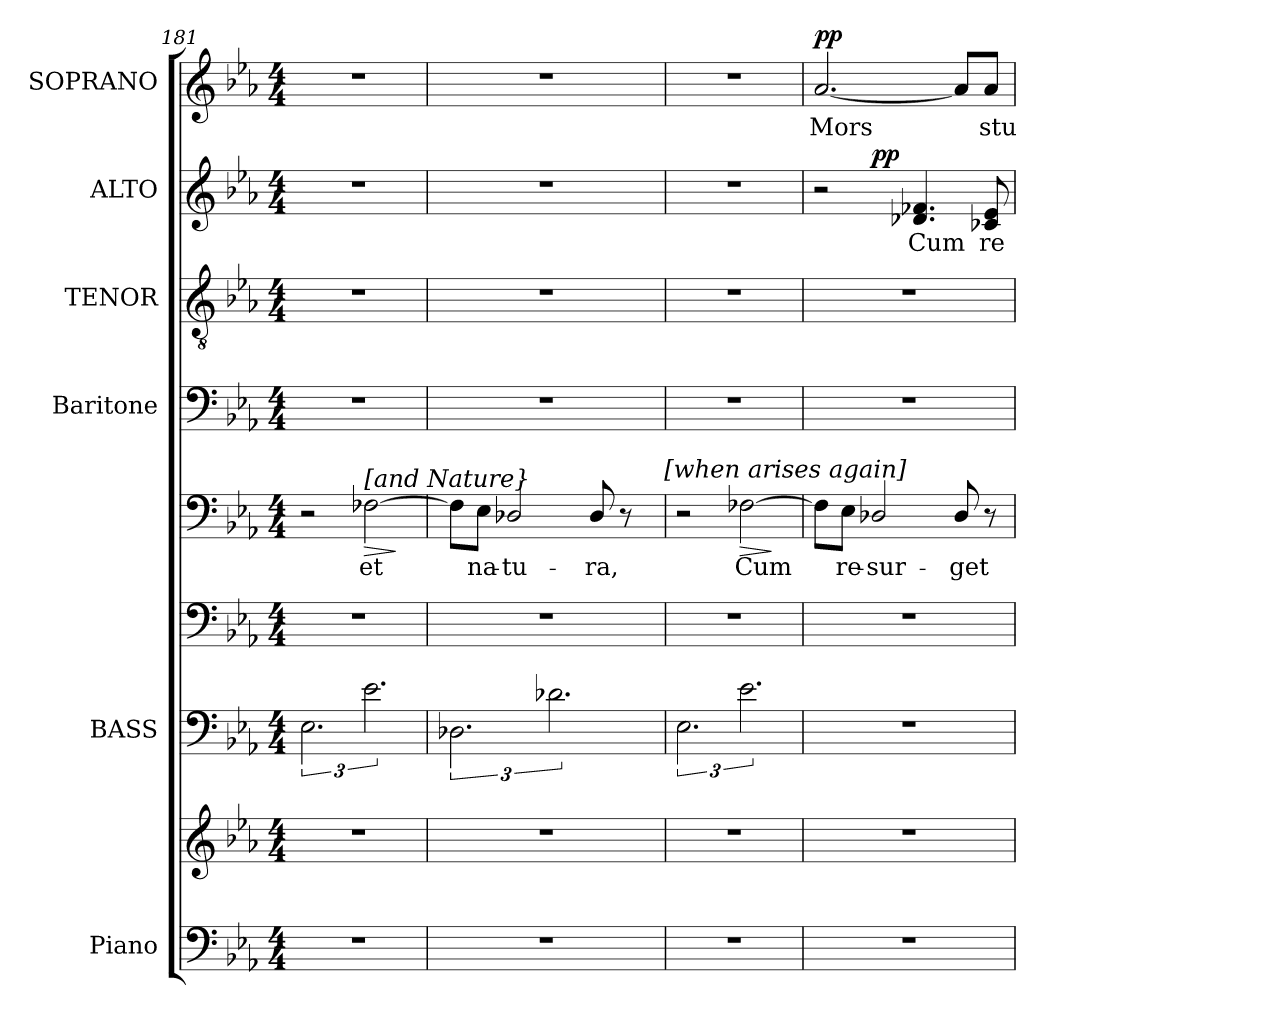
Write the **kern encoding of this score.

**kern	**kern	**kern	**kern	**kern	**text	**dynam	**kern	**kern	**kern	**text	**dynam	**kern	**text	**dynam
*part6	*part6	*part5	*part5	*part5	*part5	*part5	*part4	*part3	*part2	*part2	*part2	*part1	*part1	*part1
*staff9	*staff8	*staff7	*staff6	*staff5	*staff5	*staff5/6/7	*staff4	*staff3	*staff2	*staff2	*staff2	*staff1	*staff1	*staff1
*I"Piano	*	*I"BASS	*	*	*	*	*I"Baritone	*I"TENOR	*I"ALTO	*	*	*I"SOPRANO	*	*
*I'Pno.	*	*I'B.	*	*	*	*	*I'Bar.	*I'T.	*I'A.	*	*	*I'S.	*	*
*clefF4	*clefG2	*clefF4	*clefF4	*clefF4	*	*	*clefF4	*clefGv2	*clefG2	*	*	*clefG2	*	*
*	*	*	*	*	*	*	*	*ITrd7c12	*	*	*	*	*	*
*k[b-e-a-]	*k[b-e-a-]	*k[b-e-a-]	*k[b-e-a-]	*k[b-e-a-]	*	*	*k[b-e-a-]	*k[b-e-a-]	*k[b-e-a-]	*	*	*k[b-e-a-]	*	*
*E-:	*E-:	*E-:	*E-:	*E-:	*	*	*E-:	*E-:	*E-:	*	*	*E-:	*	*
*M4/4	*M4/4	*M4/4	*M4/4	*M4/4	*	*	*M4/4	*M4/4	*M4/4	*	*	*M4/4	*	*
=181	=181	=181	=181	=181	=181	=181	=181	=181	=181	=181	=181	=181	=181	=181
1r	1r	3.E-i	1r	2r	.	.	1r	1r	1r	.	.	1r	.	.
!	!	!	!	!LO:TX:a:i:t=[and Nature}	!	!	!	!	!	!	!	!	!	!
!	!	!	!	!	!LO:LY:b:color=#000000	!LO:HP:b	!	!	!	!	!	!	!	!
.	.	3.e-i	.	[2F-Xi\	et	>	.	.	.	.	.	.	.	.
.	.	.	.	.	.	]	.	.	.	.	.	.	.	.
=182	=182	=182	=182	=182	=182	=182	=182	=182	=182	=182	=182	=182	=182	=182
*	*	*	*	*^	*	*	*	*	*	*	*	*	*	*
1r	1r	3.D-Xi	1r	8F-i\L]	2ryy	.	.	1r	1r	1r	.	.	1r	.	.
!	!	!	!	!	!	!LO:LY:b:color=#000000	!	!	!	!	!	!	!	!	!
.	.	.	.	8E-i\J	.	na-	.	.	.	.	.	.	.	.	.
!	!	!	!	!	!	!LO:LY:b:color=#000000	!	!	!	!	!	!	!	!	!
.	.	.	.	2D-Xi/	.	-tu-	.	.	.	.	.	.	.	.	.
.	.	3.d-Xi	.	.	4ryy	.	.	.	.	.	.	.	.	.	.
!	!	!	!	!	!	!LO:LY:b:color=#000000	!	!	!	!	!	!	!	!	!
.	.	.	.	8D-i/	8ryy	-ra,	.	.	.	.	.	.	.	.	.
.	.	.	.	8r	16ryy	.	.	.	.	.	.	.	.	.	.
.	.	.	.	.	32ryy	.	.	.	.	.	.	.	.	.	.
.	.	.	.	.	64ryy	.	.	.	.	.	.	.	.	.	.
.	.	.	.	.	128...ryy	.	.	.	.	.	.	.	.	.	.
!	!	!	!	!	!LO:TX:a:i:t=[when arises again]	!	!	!	!	!	!	!	!	!	!
.	.	.	.	.	1024ryy	.	.	.	.	.	.	.	.	.	.
*	*	*	*	*v	*v	*	*	*	*	*	*	*	*	*	*
=183	=183	=183	=183	=183	=183	=183	=183	=183	=183	=183	=183	=183	=183	=183
1r	1r	3.E-i	1r	2r	.	.	1r	1r	1r	.	.	1r	.	.
!	!	!	!	!	!LO:LY:b:color=#000000	!LO:HP:b	!	!	!	!	!	!	!	!
.	.	3.e-i	.	[2F-Xi\	Cum	>	.	.	.	.	.	.	.	.
.	.	.	.	.	.	]	.	.	.	.	.	.	.	.
=184	=184	=184	=184	=184	=184	=184	=184	=184	=184	=184	=184	=184	=184	=184
!	!	!	!	!	!	!	!	!	!	!	!	!	!LO:LY:b:color=#000000	!
*	*	*	*	*	*	*	*	*	*^	*	*	*	*	*
1r	1r	1r	1r	8F-i\L]	.	.	1r	1r	2r	4ryy	.	.	[2.a-i/	Mors	pp
!	!	!	!	!	!LO:LY:b:color=#000000	!	!	!	!	!	!	!	!	!	!
.	.	.	.	8E-i\J	re-	.	.	.	.	.	.	.	.	.	.
!	!	!	!	!	!LO:LY:b:color=#000000	!	!	!	!	!	!	!	!	!	!
.	.	.	.	2D-Xi/	-sur-	.	.	.	.	2.ryy	.	pp	.	.	.
!	!	!	!	!	!	!	!	!	!	!	!LO:LY:b:color=#000000	!	!	!	!
.	.	.	.	.	.	.	.	.	4.d-Xi/ 4.f-Xi	.	Cum	.	.	.	.
!	!	!	!	!	!LO:LY:b:color=#000000	!	!	!	!	!	!	!	!	!	!
.	.	.	.	8D-i/	-get	.	.	.	.	.	.	.	8a-i/L]	.	.
!	!	!	!	!	!	!	!	!	!	!	!LO:LY:b:color=#000000	!	!	!	!
!	!	!	!	!	!	!	!	!	!	!	!	!	!	!LO:LY:b:color=#000000	!
.	.	.	.	8r	.	.	.	.	8c-Xi/ 8e-i	.	re-	.	8a-i/J	stu-	.
*	*	*	*	*	*	*	*	*	*v	*v	*	*	*	*	*
=	=	=	=	=	=	=	=	=	=	=	=	=	=	=
*-	*-	*-	*-	*-	*-	*-	*-	*-	*-	*-	*-	*-	*-	*-
